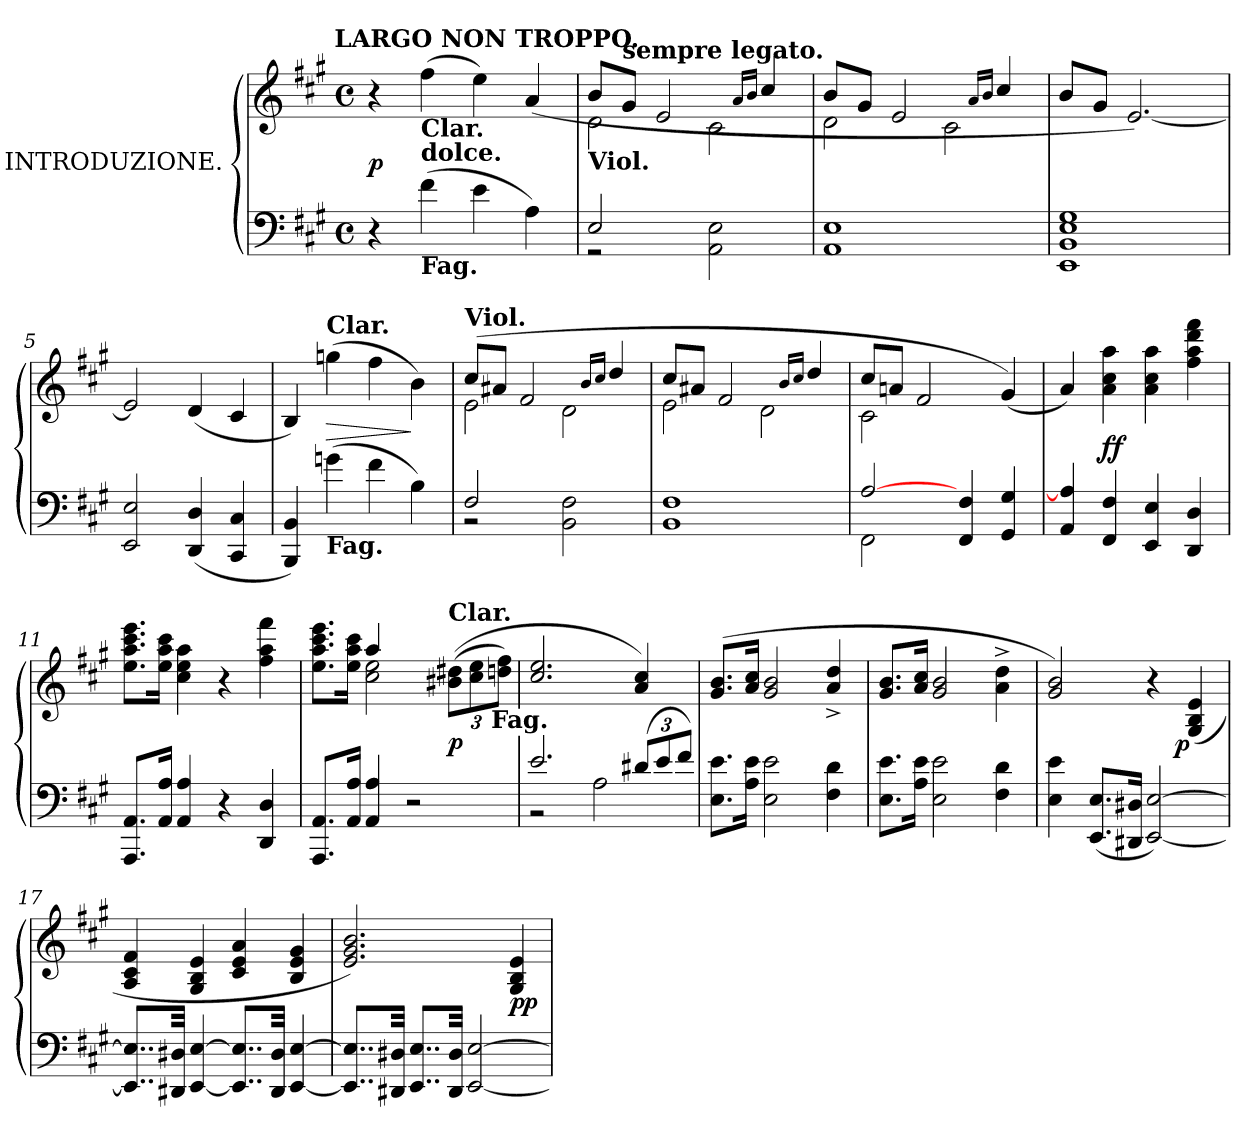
**kern	**kern	**dynam
*part1	*part1	*part1
*staff2	*staff1	*staff1/2
*I"INTRODUZIONE.	*	*
*clefF4	*clefG2	*
*k[f#c#g#]	*k[f#c#g#]	*
*A:	*A:	*
!!LO:TX:omd:t=LARGO NON TROPPO.
*M4/4	*M4/4	*
*met(c)	*met(c)	*
*MM84	*MM84	*
=1	=1	=1
4r	4r	p
!	!LO:TX:b:B:t=Clar.	!
!	!LO:TX:b:B:t=dolce.	!
!LO:TX:b:B:t=Fag.	!	!
(>4f#!	(>4ff#!	.
4e!	4ee!)	.
4A!)	(>4a!/	.
=2	=2	=2
*^	*^	*
!	!	!LO:TX:b:B:t=Viol.	!	!
2E!	2rGG	8b!L	2d!	.
!	!	!LO:TX:a:B:t=sempre legato.	!	!
.	.	8g#!J	.	.
.	.	2e!	.	.
2ryy	2AA!\ 2E!\	.	2c#!	.
.	.	16qqa!/LL	.	.
.	.	16qqb!/JJ	.	.
.	.	4cc#!	.	.
*v	*v	*	*	*
=3	=3	=3	=3
1AA! 1E!	8b!L	2d!	.
.	8g#!J	.	.
.	2e!	.	.
.	.	2c#!	.
.	16qqa!/LL	.	.
.	16qqb!/JJ	.	.
.	4cc#!	.	.
*	*v	*v	*
=4	=4	=4
1EE! 1BB! 1E! 1G#!	8b!L	.
.	8g#!J	.
.	[2.e!)	.
=5	=5	=5
2EE! 2E!	2e!]	.
(<4DD! 4D!	(<4d!	.
4CC#! 4C#!	4c#!	.
=6	=6	=6
4BBB! 4BB!)	4B!)	.
!	!LO:TX:a:B:t=Clar.	!
!LO:TX:b:B:t=Fag.	!	!
(>4gn!	(>4ggn!	>
4f#!	4ff#!	.
4B!)	4b!)	]
=7	=7	=7
*^	*^	*
!	!	!LO:TX:a:B:t=Viol.	!	!
2F#!	2rBB	(>8cc#!L	2e!	.
.	.	8a#X!J	.	.
.	.	2f#!	.	.
2rcyy	2BB! 2F#!	.	2d!	.
.	.	16qqb!/LL	.	.
.	.	16qqcc#!/JJ	.	.
.	.	4dd!	.	.
*v	*v	*	*	*
=8	=8	=8	=8
1BB! 1F#!	8cc#!L	2e!	.
.	8a#X!J	.	.
.	2f#!	.	.
.	.	2d!	.
.	16qqb!/LL	.	.
.	16qqcc#!/JJ	.	.
.	4dd!	.	.
=9	=9	=9	=9
*^	*	*	*
[>2A!	2FF#!	8cc#!L	2c#!	.
.	.	8an!J	.	.
.	.	2f#!	.	.
4FF#! 4F#!	2ryy	.	2ryy	.
4GG#! 4G#!	.	(<4g#!)	.	.
*v	*v	*	*	*
*	*v	*v	*
=10	=10	=10
4AA!/ 4A!]/	4a!)	.
4FF#! 4F#!	4a! 4cc#! 4aa!	ff
4EE! 4E!	4a! 4cc#! 4aa!	.
4DD! 4D!	4ff#! 4aa! 4ddd! 4fff#!	.
=11	=11	=11
8.AAA! 8.AA!L	8.ee!\ 8.aa!\ 8.ccc#!\ 8.eee!\L	.
16AA! 16A!Jk	16ee! 16aa! 16ccc#!Jk	.
4AA!/ 4A!/	4cc#! 4ee! 4aa!	.
4r	4r	.
4DD! 4D!	4ff#! 4aa! 4fff#!	.
=12	=12	=12
*	*^	*
8.AAA! 8.AA!L	4ryy	8.ee!\ 8.aa!\ 8.ccc#!\ 8.eee!\L	.
16AA! 16A!Jk	.	16ee! 16aa! 16ccc#!Jk	.
4AA!/ 4A!/	4aa!	2cc#! 2ee!	.
2r	2ryy	.	.
!	!	!LO:TX:a:B:t=Clar.	!
.	.	(>(>12b#X!\ 12dd#X!\L	p
.	.	12cc#!\ 12ee!\	.
!	!	!LO:TX:b:B:t=Fag.	!
.	.	12ddn!\ 12ff#!\J)	.
*	*v	*v	*
=13	=13	=13
*^	*	*
2.e!	2r	2.cc#!/ 2.ee!/	.
.	2A!	.	.
(<12d#X!L	.	4a!/ 4cc#!/)	.
12e!	.	.	.
12f#!J)	.	.	.
*v	*v	*	*
=14	=14	=14
8.E!\ 8.e!\L	(>8.g#!/ 8.b!/L	.
16A! 16e!Jk	16a!/ 16cc#!/Jk	.
2E! 2e!	2g#!/ 2b!/	.
4F#! 4d!	4a!^</ 4dd!^</	.
=15	=15	=15
8.E!\ 8.e!\L	8.g#!/ 8.b!/L	.
16A! 16e!Jk	16a! 16cc#!Jk	.
2E! 2e!	2g#!/ 2b!/	.
4F#! 4d!	4a!^< 4dd!^<	.
=16	=16	=16
4E! 4e!	2g#!/ 2b!/)	.
(<8.EE! 8.E!L	.	.
16DD#X! 16D#X!Jk	.	.
[2EE! [2E!)	4r	.
!	!	!LO:DY:rj
.	(>4G#! 4B! 4e!	p
=17	=17	=17
8..EE!] 8..E!]L	4A! 4c#! 4f#!	.
32DD#X! 32D#X!Jkk	.	.
[4EE! [4E!	4G#! 4B! 4e!	.
8..EE!] 8..E!]L	4c#! 4e! 4a!	.
32DD#! 32D#!Jkk	.	.
[4EE! [4E!	4B! 4e! 4g#!	.
=18	=18	=18
8..EE!] 8..E!]L	2.e! 2.g#! 2.b!)	.
32DD#X! 32D#X!Jkk	.	.
8..EE! 8..E!L	.	.
32DD#! 32D#!Jkk	.	.
[2EE! [2E!	.	.
.	4G#! 4B! 4e!	pp
=	=	=
*-	*-	*-
